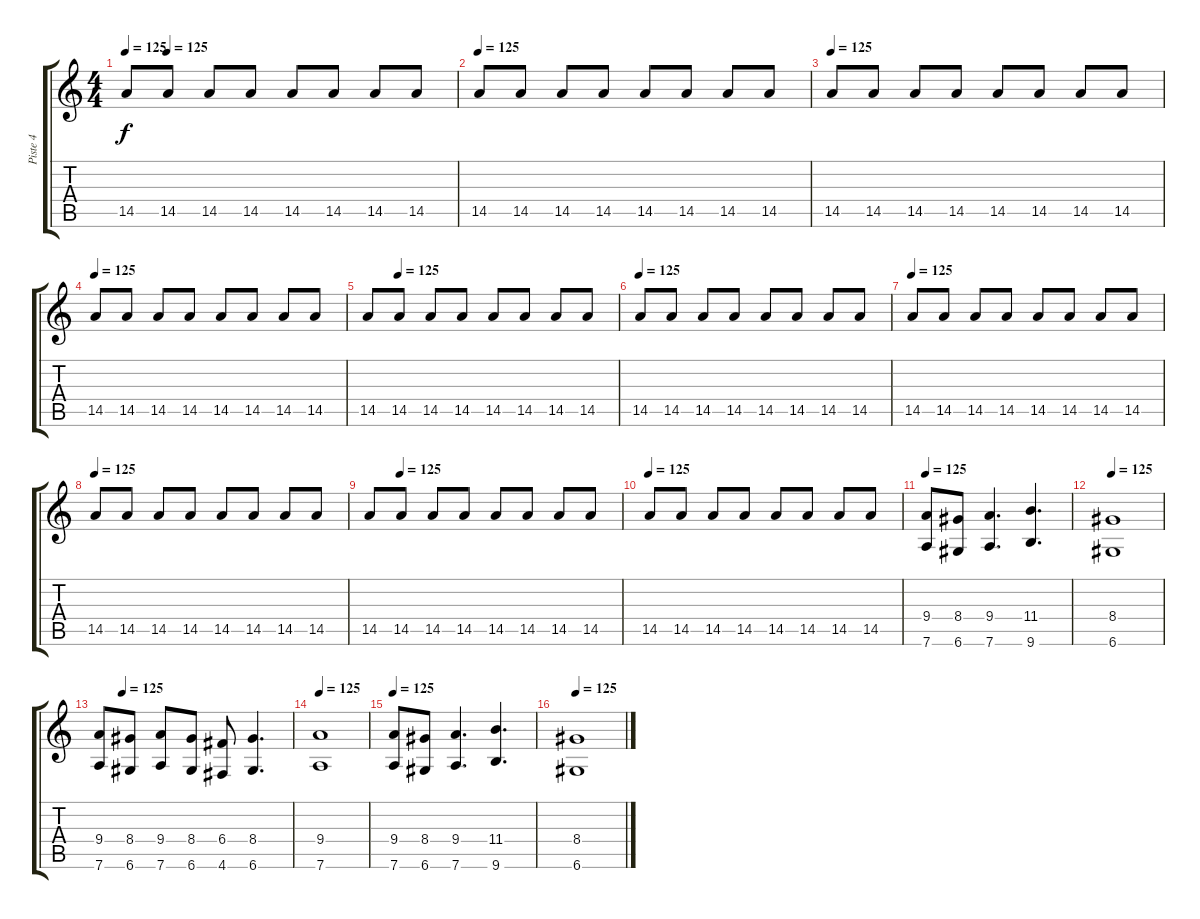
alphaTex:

\track ("Piste 4" "Piste 4") {instrument overdrivenguitar}
\staff {score tabs}
\tuning (D4 A3 F3 C3 G2 D2) {hide}
\ts (4 4)
\tempo 125
\tempo (125 0.125)
\clef g2
\ks c
14.5.8{dy f} 14.5.8 14.5.8 14.5.8 14.5.8 14.5.8 14.5.8 14.5.8 |
\tempo 125
14.5.8 14.5.8 14.5.8 14.5.8 14.5.8 14.5.8 14.5.8 14.5.8 |
\tempo 125
14.5.8 14.5.8 14.5.8 14.5.8 14.5.8 14.5.8 14.5.8 14.5.8 |
\tempo 125
14.5.8 14.5.8 14.5.8 14.5.8 14.5.8 14.5.8 14.5.8 14.5.8 |
\tempo (125 0.125)
14.5.8 14.5.8 14.5.8 14.5.8 14.5.8 14.5.8 14.5.8 14.5.8 |
\tempo 125
14.5.8 14.5.8 14.5.8 14.5.8 14.5.8 14.5.8 14.5.8 14.5.8 |
\tempo 125
14.5.8 14.5.8 14.5.8 14.5.8 14.5.8 14.5.8 14.5.8 14.5.8 |
\tempo 125
14.5.8 14.5.8 14.5.8 14.5.8 14.5.8 14.5.8 14.5.8 14.5.8 |
\tempo (125 0.125)
14.5.8 14.5.8 14.5.8 14.5.8 14.5.8 14.5.8 14.5.8 14.5.8 |
\tempo 125
14.5.8 14.5.8 14.5.8 14.5.8 14.5.8 14.5.8 14.5.8 14.5.8 |
\tempo 125
(9.4 7.6).8 (8.4 6.6).8 (9.4 7.6).4{d} (11.4 9.6).4{d} |
\tempo 125
(8.4 6.6).1 |
\tempo (125 0.125)
(9.4 7.6).8 (8.4 6.6).8 (9.4 7.6).8 (8.4 6.6).8 (6.4 4.6).8 (8.4 6.6).4{d} |
\tempo 125
(9.4 7.6).1 |
\tempo 125
(9.4 7.6).8 (8.4 6.6).8 (9.4 7.6).4{d} (11.4 9.6).4{d} |
\tempo 125
(8.4 6.6).1
